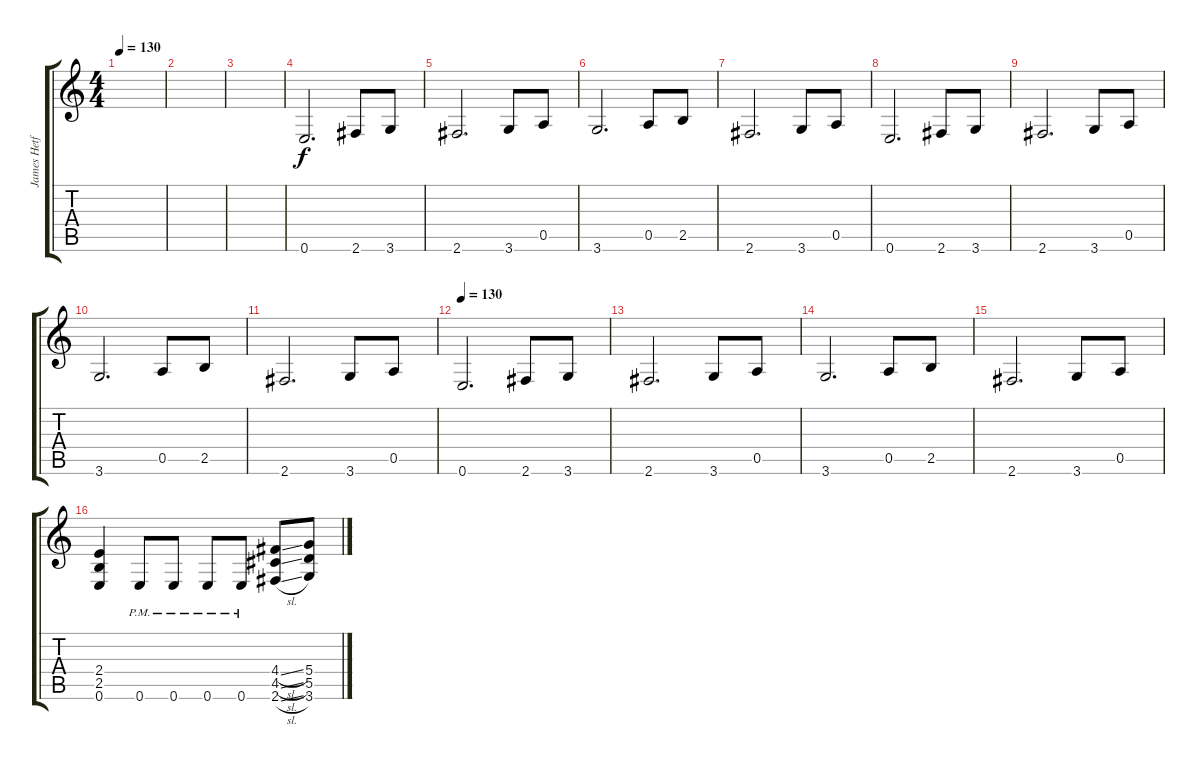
\track ("James Hetfield" "James Hetf") {instrument distortionguitar}
\staff {score tabs}
\tuning (E4 B3 G3 D3 A2 E2) {hide}
\ts (4 4)
\tempo 130
\clef g2
\ks c
|
|
|
0.6.2{d dy f} 2.6.8 3.6.8 |
2.6.2{d} 3.6.8 0.5.8 |
3.6.2{d} 0.5.8 2.5.8 |
2.6.2{d} 3.6.8 0.5.8 |
0.6.2{d} 2.6.8 3.6.8 |
2.6.2{d} 3.6.8 0.5.8 |
3.6.2{d} 0.5.8 2.5.8 |
2.6.2{d} 3.6.8 0.5.8 |
\tempo 130
0.6.2{d} 2.6.8 3.6.8 |
2.6.2{d} 3.6.8 0.5.8 |
3.6.2{d} 0.5.8 2.5.8 |
2.6.2{d} 3.6.8 0.5.8 |
(2.4 2.5 0.6).4 0.6{pm}.8 0.6{pm}.8 0.6{pm}.8 0.6{pm}.8 (4.4{sl} 4.5{sl} 2.6{sl}).8 (5.4 5.5 3.6).8
